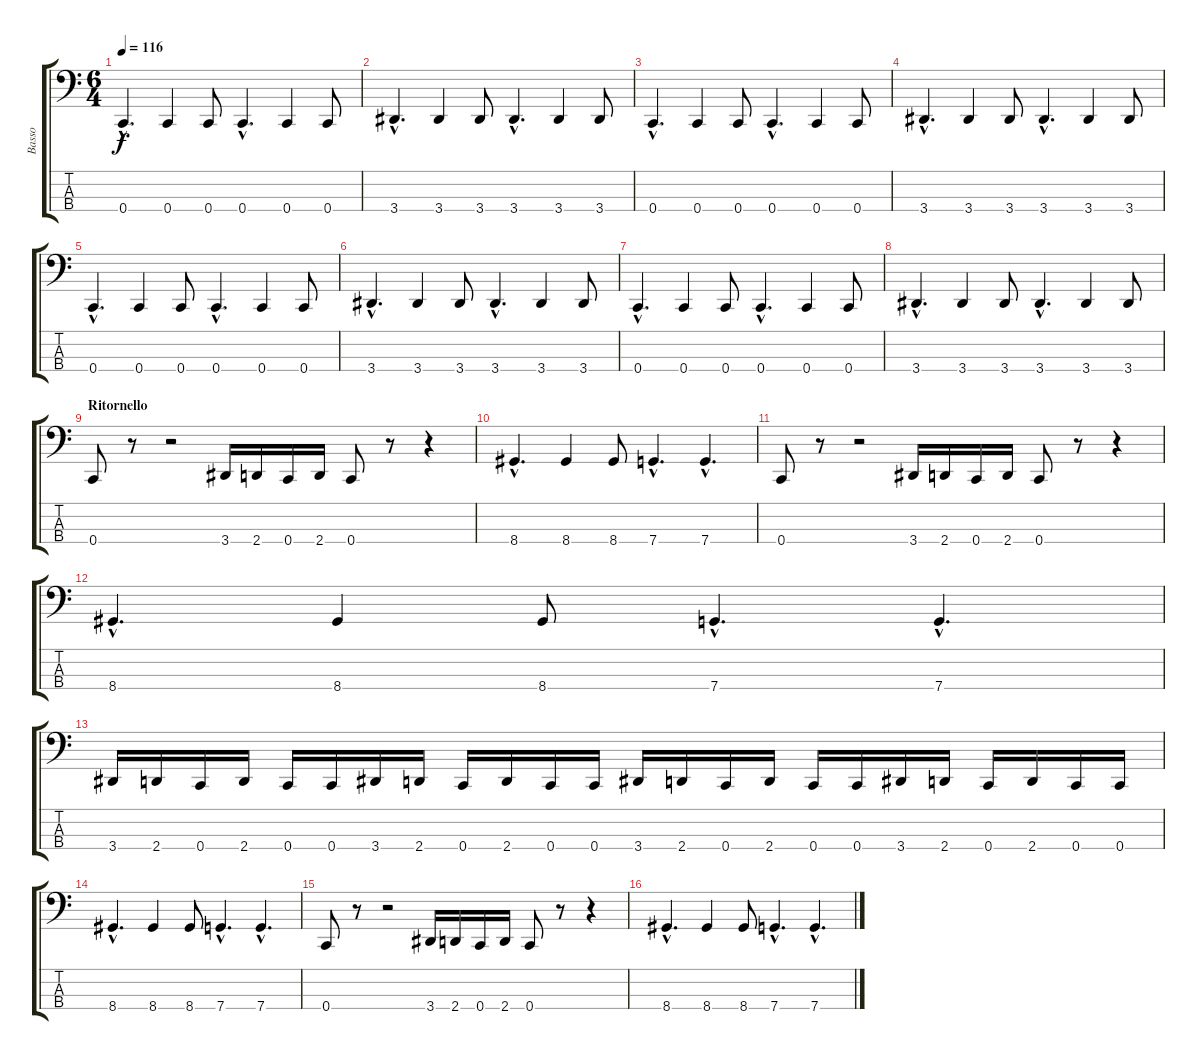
\track ("Basso" "Basso") {instrument electricbassfinger}
\staff {score tabs}
\tuning (F2 C2 G1 C1) {hide}
\ts (6 4)
\tempo 116
\clef f4
\ks c
0.4{hac}.4{d dy f} 0.4.4 0.4.8 0.4{hac}.4{d} 0.4.4 0.4.8 |
3.4{hac}.4{d} 3.4.4 3.4.8 3.4{hac}.4{d} 3.4.4 3.4.8 |
0.4{hac}.4{d} 0.4.4 0.4.8 0.4{hac}.4{d} 0.4.4 0.4.8 |
3.4{hac}.4{d} 3.4.4 3.4.8 3.4{hac}.4{d} 3.4.4 3.4.8 |
0.4{hac}.4{d} 0.4.4 0.4.8 0.4{hac}.4{d} 0.4.4 0.4.8 |
3.4{hac}.4{d} 3.4.4 3.4.8 3.4{hac}.4{d} 3.4.4 3.4.8 |
0.4{hac}.4{d} 0.4.4 0.4.8 0.4{hac}.4{d} 0.4.4 0.4.8 |
3.4{hac}.4{d} 3.4.4 3.4.8 3.4{hac}.4{d} 3.4.4 3.4.8 |
\section ("" "Ritornello")
0.4.8 r.8 r.2 3.4.16 2.4.16 0.4.16 2.4.16 0.4.8 r.8 r.4 |
8.4{hac}.4{d} 8.4.4 8.4.8 7.4{hac}.4{d} 7.4{hac}.4{d} |
0.4.8 r.8 r.2 3.4.16 2.4.16 0.4.16 2.4.16 0.4.8 r.8 r.4 |
8.4{hac}.4{d} 8.4.4 8.4.8 7.4{hac}.4{d} 7.4{hac}.4{d} |
3.4.16 2.4.16 0.4.16 2.4.16 0.4.16 0.4.16 3.4.16 2.4.16 0.4.16 2.4.16 0.4.16 0.4.16 3.4.16 2.4.16 0.4.16 2.4.16 0.4.16 0.4.16 3.4.16 2.4.16 0.4.16 2.4.16 0.4.16 0.4.16 |
8.4{hac}.4{d} 8.4.4 8.4.8 7.4{hac}.4{d} 7.4{hac}.4{d} |
0.4.8 r.8 r.2 3.4.16 2.4.16 0.4.16 2.4.16 0.4.8 r.8 r.4 |
8.4{hac}.4{d} 8.4.4 8.4.8 7.4{hac}.4{d} 7.4{hac}.4{d}
